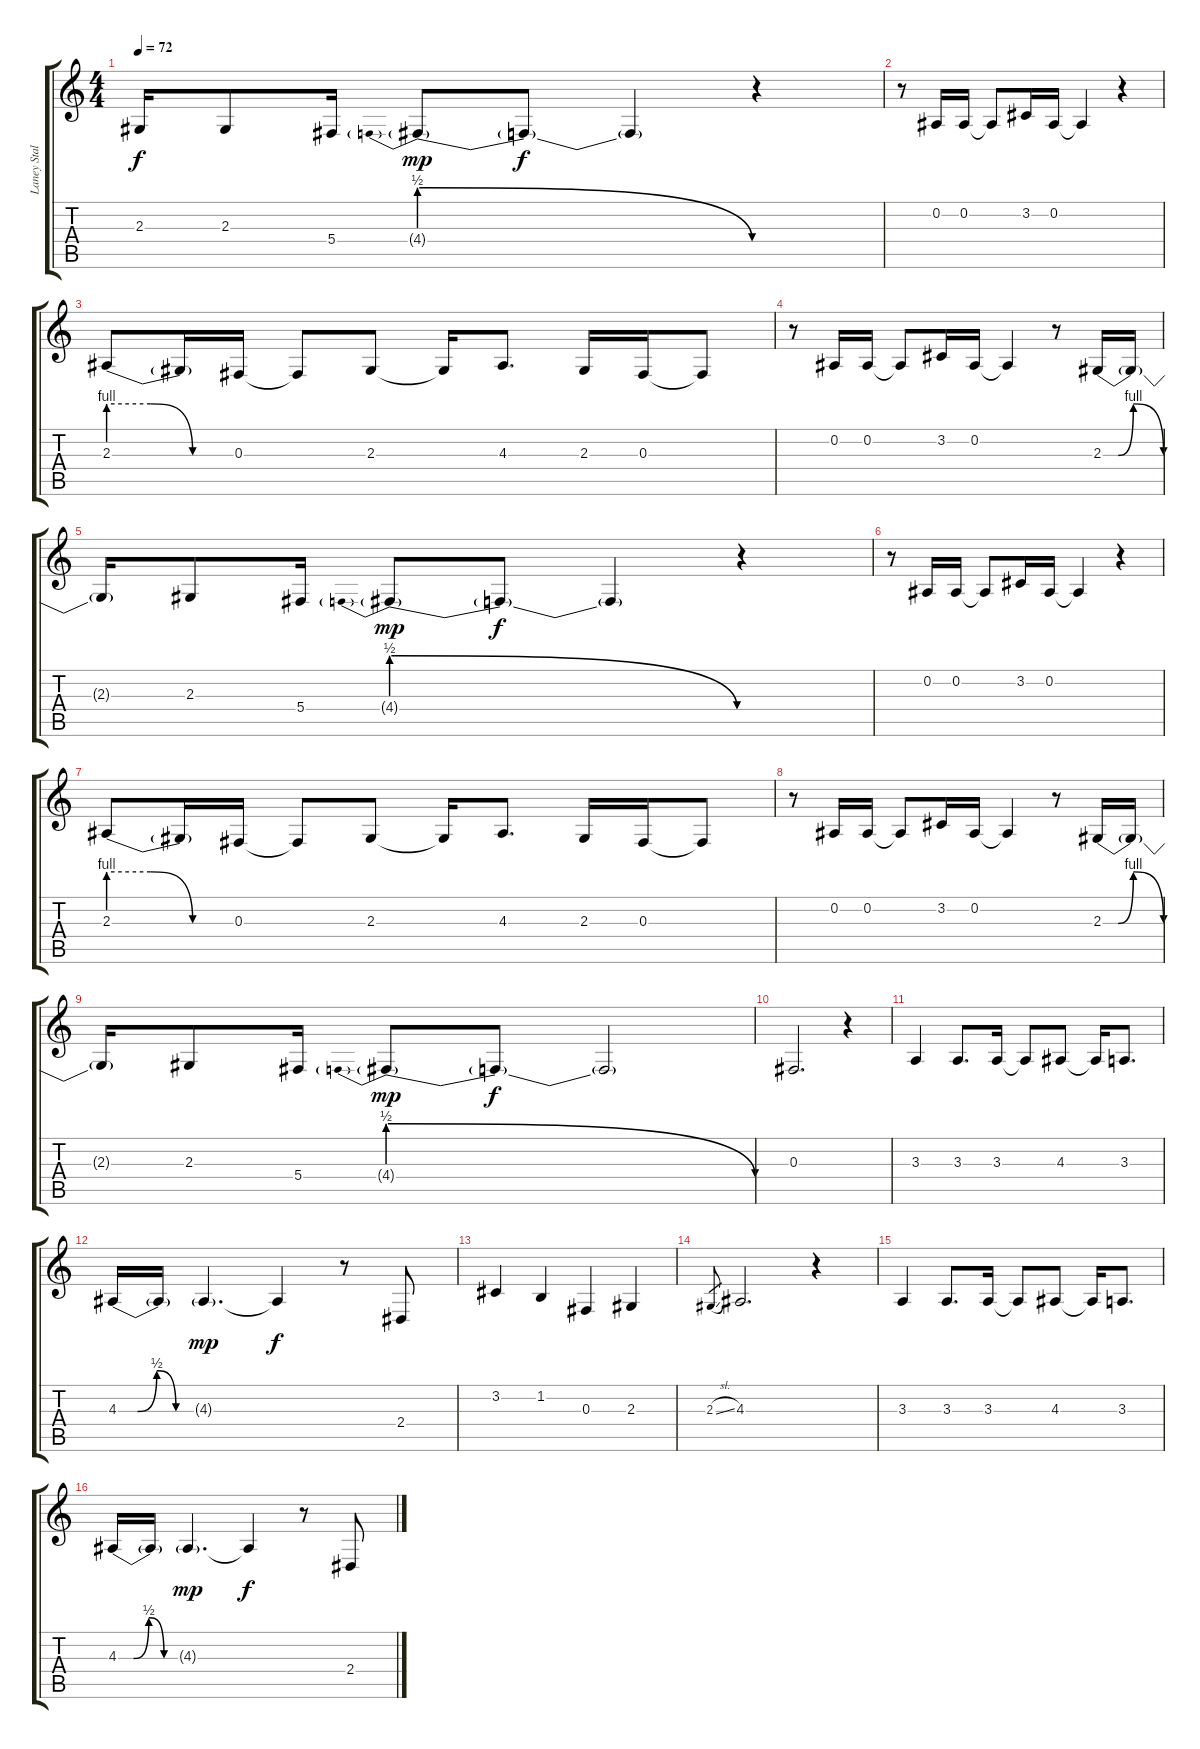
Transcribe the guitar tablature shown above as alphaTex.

\track ("Laney Staley - Vocals" "Laney Stal") {instrument lead2sawtooth}
\staff {score tabs}
\tuning (Eb4 Bb3 Gb3 Db3 Ab2 Eb2) {hide}
\ts (4 4)
\tempo 72
\clef g2
\ks c
2.3{t}.16{dy f} 2.3.8 5.4.16 4.4{be (prebendrelease 0 2 60 0) g}.8{dy mp} 4.4{t}.8{dy f} 4.4{t}.4 r.4 |
r.8 0.2.16 0.2.16 0.2{t}.8 3.2.16 0.2.16 0.2{t}.4 r.4 |
2.3{be (custom 0 4 20 4 40 0 60 0)}.8 2.3{t}.16 0.3.16 0.3{t}.8 2.3.8 2.3{t}.16 4.3.8{d} 2.3.16 0.3.16 0.3{t}.8 |
r.8 0.2.16 0.2.16 0.2{t}.8 3.2.16 0.2.16 0.2{t}.4 r.8 2.3{be (custom 0 0 15 0 30 4 60 0)}.16 2.3{t}.16 |
2.3{t}.16 2.3.8 5.4.16 4.4{be (prebendrelease 0 2 60 0) g}.8{dy mp} 4.4{t}.8{dy f} 4.4{t}.4 r.4 |
r.8 0.2.16 0.2.16 0.2{t}.8 3.2.16 0.2.16 0.2{t}.4 r.4 |
2.3{be (custom 0 4 20 4 40 0 60 0)}.8 2.3{t}.16 0.3.16 0.3{t}.8 2.3.8 2.3{t}.16 4.3.8{d} 2.3.16 0.3.16 0.3{t}.8 |
r.8 0.2.16 0.2.16 0.2{t}.8 3.2.16 0.2.16 0.2{t}.4 r.8 2.3{be (custom 0 0 15 0 30 4 60 0)}.16 2.3{t}.16 |
2.3{t}.16 2.3.8 5.4.16 4.4{be (prebendrelease 0 2 60 0) g}.8{dy mp} 4.4{t}.8{dy f} 4.4{t}.2 |
0.3.2{d} r.4 |
3.3.4 3.3.8{d} 3.3.16 3.3{t}.8 4.3.8 4.3{t}.16 3.3.8{d} |
4.3{be (custom 0 0 15 0 30 2 45 0 60 0)}.16 4.3{t}.16 4.3{g}.4{d dy mp} 4.3{t}.4{dy f} r.8 2.4.8 |
3.2.4 1.2.4 0.3.4 2.3.4 |
2.3{sl}.8{gr} 4.3.2{d} r.4 |
3.3.4 3.3.8{d} 3.3.16 3.3{t}.8 4.3.8 4.3{t}.16 3.3.8{d} |
4.3{be (custom 0 0 15 0 30 2 45 0 60 0)}.16 4.3{t}.16 4.3{g}.4{d dy mp} 4.3{t}.4{dy f} r.8 2.4.8
